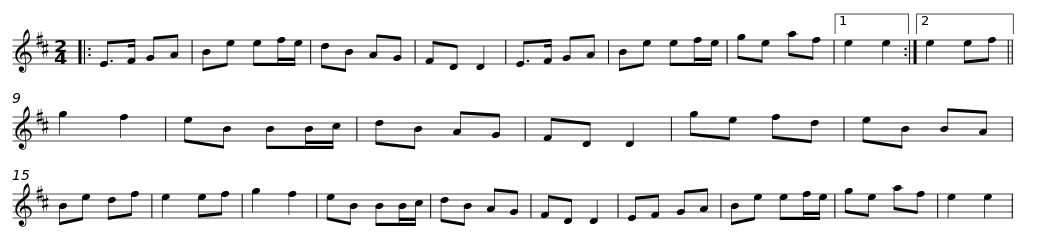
X:1
L:1/8
M:2/4
I:linebreak $
K:D
V:1 treble
V:1
|: E>F GA | Be ef/e/ | dB AG | FD D2 | E>F GA | %5
 Be ef/e/ | ge af |1 e2 e2 :|2 e2 ef || g2 f2 |$ %10
 eB BB/c/ | dB AG | FD D2 | ge fd | eB BA | %15
 Be df | e2 ef | g2 f2 | eB BB/c/ | dB AG | %20
 FD D2 |$ EF GA | Be ef/e/ | ge af | e2 e2 | %25
